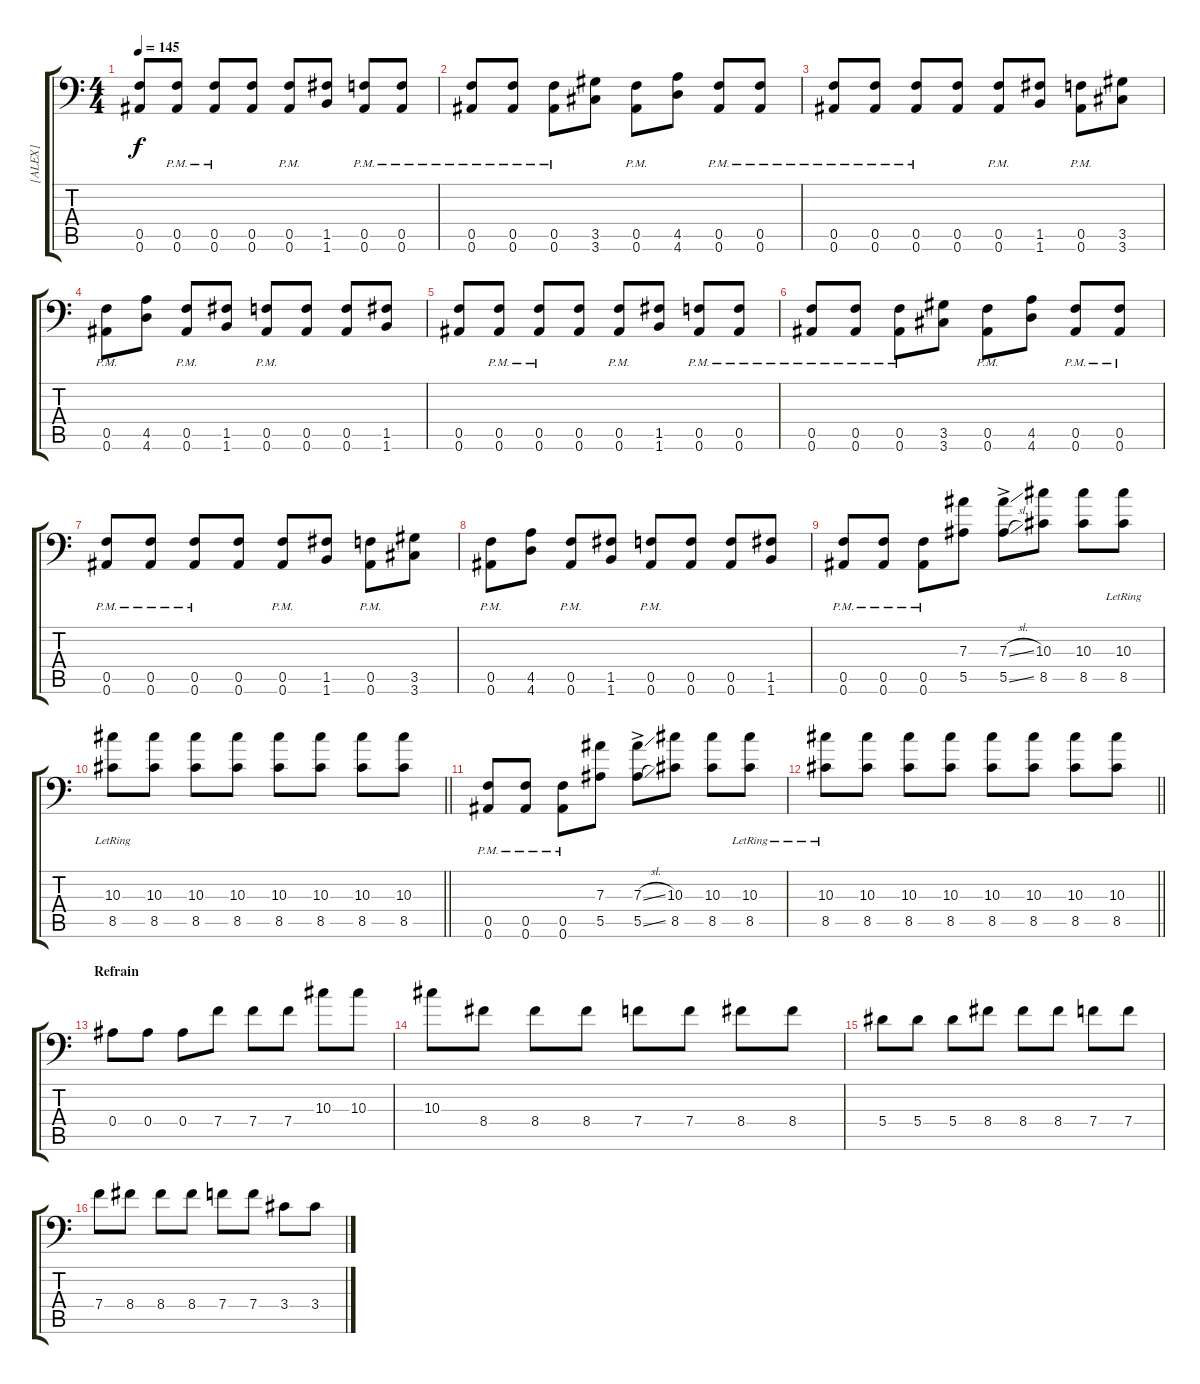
\track ("[ALEX]" "[ALEX]") {instrument distortionguitar}
\staff {score tabs}
\tuning (C4 G3 Eb3 Bb2 F2 Bb1) {hide}
\ts (4 4)
\tempo 145
\clef f4
\ks c
(0.5 0.6).8{dy f} (0.5{pm} 0.6{pm}).8 (0.5{pm} 0.6{pm}).8 (0.5 0.6).8 (0.5{pm} 0.6{pm}).8 (1.5 1.6).8 (0.5{pm} 0.6{pm}).8 (0.5{pm} 0.6{pm}).8 |
(0.5{pm} 0.6{pm}).8 (0.5{pm} 0.6{pm}).8 (0.5{pm} 0.6{pm}).8 (3.5 3.6).8 (0.5{pm} 0.6{pm}).8 (4.5 4.6).8 (0.5{pm} 0.6{pm}).8 (0.5{pm} 0.6{pm}).8 |
(0.5{pm} 0.6{pm}).8 (0.5{pm} 0.6{pm}).8 (0.5{pm} 0.6{pm}).8 (0.5 0.6).8 (0.5{pm} 0.6{pm}).8 (1.5 1.6).8 (0.5{pm} 0.6{pm}).8 (3.5 3.6).8 |
(0.5{pm} 0.6{pm}).8 (4.5 4.6).8 (0.5{pm} 0.6{pm}).8 (1.5 1.6).8 (0.5{pm} 0.6{pm}).8 (0.5 0.6).8 (0.5 0.6).8 (1.5 1.6).8 |
(0.5 0.6).8 (0.5{pm} 0.6{pm}).8 (0.5{pm} 0.6{pm}).8 (0.5 0.6).8 (0.5{pm} 0.6{pm}).8 (1.5 1.6).8 (0.5{pm} 0.6{pm}).8 (0.5{pm} 0.6{pm}).8 |
(0.5{pm} 0.6{pm}).8 (0.5{pm} 0.6{pm}).8 (0.5{pm} 0.6{pm}).8 (3.5 3.6).8 (0.5{pm} 0.6{pm}).8 (4.5 4.6).8 (0.5{pm} 0.6{pm}).8 (0.5{pm} 0.6{pm}).8 |
(0.5{pm} 0.6{pm}).8 (0.5{pm} 0.6{pm}).8 (0.5{pm} 0.6{pm}).8 (0.5 0.6).8 (0.5{pm} 0.6{pm}).8 (1.5 1.6).8 (0.5{pm} 0.6{pm}).8 (3.5 3.6).8 |
(0.5{pm} 0.6{pm}).8 (4.5 4.6).8 (0.5{pm} 0.6{pm}).8 (1.5 1.6).8 (0.5{pm} 0.6{pm}).8 (0.5 0.6).8 (0.5 0.6).8 (1.5 1.6).8 |
(0.5{pm} 0.6{pm}).8 (0.5{pm} 0.6{pm}).8 (0.5{pm} 0.6{pm}).8 (7.3 5.5).8 (7.3{sl} 5.5{sl ac}).8 (10.3 8.5).8 (10.3 8.5).8 (10.3 8.5{lr}).8 |
\barLineRight lightlight
(10.3 8.5{lr}).8 (10.3 8.5).8 (10.3 8.5).8 (10.3 8.5).8 (10.3 8.5).8 (10.3 8.5).8 (10.3 8.5).8 (10.3 8.5).8 |
(0.5{pm} 0.6{pm}).8 (0.5{pm} 0.6{pm}).8 (0.5{pm} 0.6{pm}).8 (7.3 5.5).8 (7.3{sl} 5.5{sl ac}).8 (10.3 8.5).8 (10.3 8.5).8 (10.3 8.5{lr}).8 |
\barLineRight lightlight
(10.3 8.5{lr}).8 (10.3 8.5).8 (10.3 8.5).8 (10.3 8.5).8 (10.3 8.5).8 (10.3 8.5).8 (10.3 8.5).8 (10.3 8.5).8 |
\section ("" "Refrain")
0.4.8 0.4.8 0.4.8 7.4.8 7.4.8 7.4.8 10.3.8 10.3.8 |
10.3.8 8.4.8 8.4.8 8.4.8 7.4.8 7.4.8 8.4.8 8.4.8 |
5.4.8 5.4.8 5.4.8 8.4.8 8.4.8 8.4.8 7.4.8 7.4.8 |
7.4.8 8.4.8 8.4.8 8.4.8 7.4.8 7.4.8 3.4.8 3.4.8
